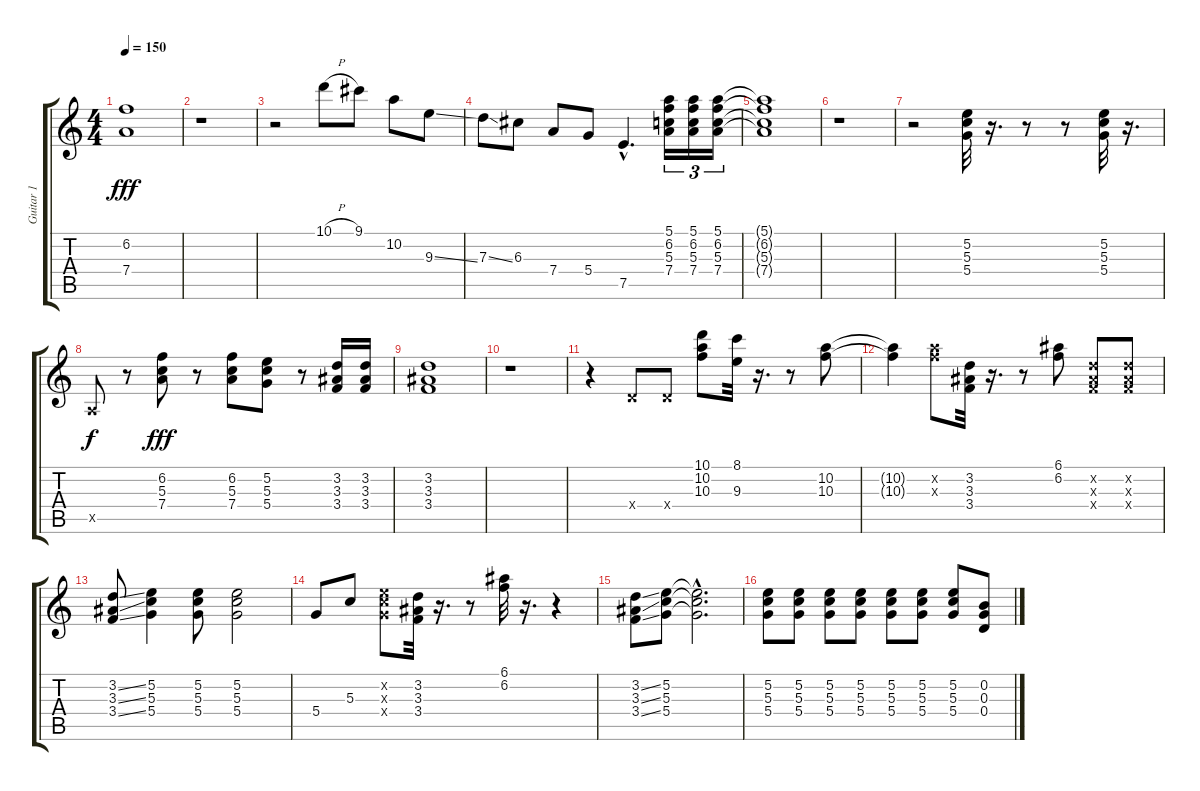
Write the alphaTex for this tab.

\track ("Guitar 1" "Guitar 1") {instrument electricguitarclean}
\staff {score tabs}
\tuning (E4 B3 G3 D3 A2 E2) {hide}
\ts (4 4)
\tempo 150
\clef g2
\ks c
(6.2 7.4{t}).1{dy fff} |
r.1 |
r.2 10.1{h}.8 9.1.8 10.2.8 9.3{ss}.8 |
7.3{ss}.8 6.3.8 7.4.8 5.4.8 7.5{hac}.4{d} (5.1 6.2 5.3 7.4).16{tu (3 2)} (5.1 6.2 5.3 7.4).16{tu (3 2)} (5.1 6.2 5.3 7.4).16{tu (3 2)} |
(5.1{t} 6.2{t} 5.3{t} 7.4{t}).1 |
r.1 |
r.2 (5.2 5.3 5.4).32 r.16{d} r.8 r.8 (5.2 5.3 5.4).32 r.16{d} |
0.5{x}.8{dy f} r.8 (6.2 5.3 7.4).8{dy fff} r.8 (6.2 5.3 7.4).8 (5.2 5.3 5.4).8 r.8 (3.2 3.3 3.4).16 (3.2 3.3 3.4).16 |
(3.2 3.3 3.4).1 |
r.1 |
r.4 0.4{x}.8 0.4{x}.8 (10.1 10.2 10.3).8 (8.1 9.3).32 r.16{d} r.8 (10.2 10.3).8 |
(10.2{t} 10.3{t}).4 (10.2{x} 10.3{x}).8 (3.2 3.3 3.4).32 r.16{d} r.8 (6.1 6.2).8 (3.2{x} 3.3{x} 3.4{x}).8 (3.2{x} 3.3{x} 3.4{x}).8 |
(3.2{ss} 3.3{ss} 3.4{ss}).8 (5.2 5.3 5.4).4 (5.2 5.3 5.4).8 (5.2 5.3 5.4).2 |
5.4.8 5.3.8 (5.2{x} 5.3{x} 5.4{x}).8 (3.2 3.3 3.4).32 r.16{d} r.8 (6.1 6.2).32 r.16{d} r.4 |
(3.2{ss} 3.3{ss} 3.4{ss}).8 (5.2 5.3 5.4).8 (5.2{hac t} 5.3{hac t} 5.4{hac t}).2{d} |
(5.2 5.3 5.4).8 (5.2 5.3 5.4).8 (5.2 5.3 5.4).8 (5.2 5.3 5.4).8 (5.2 5.3 5.4).8 (5.2 5.3 5.4).8 (5.2 5.3 5.4).8 (0.2 0.3 0.4).8
